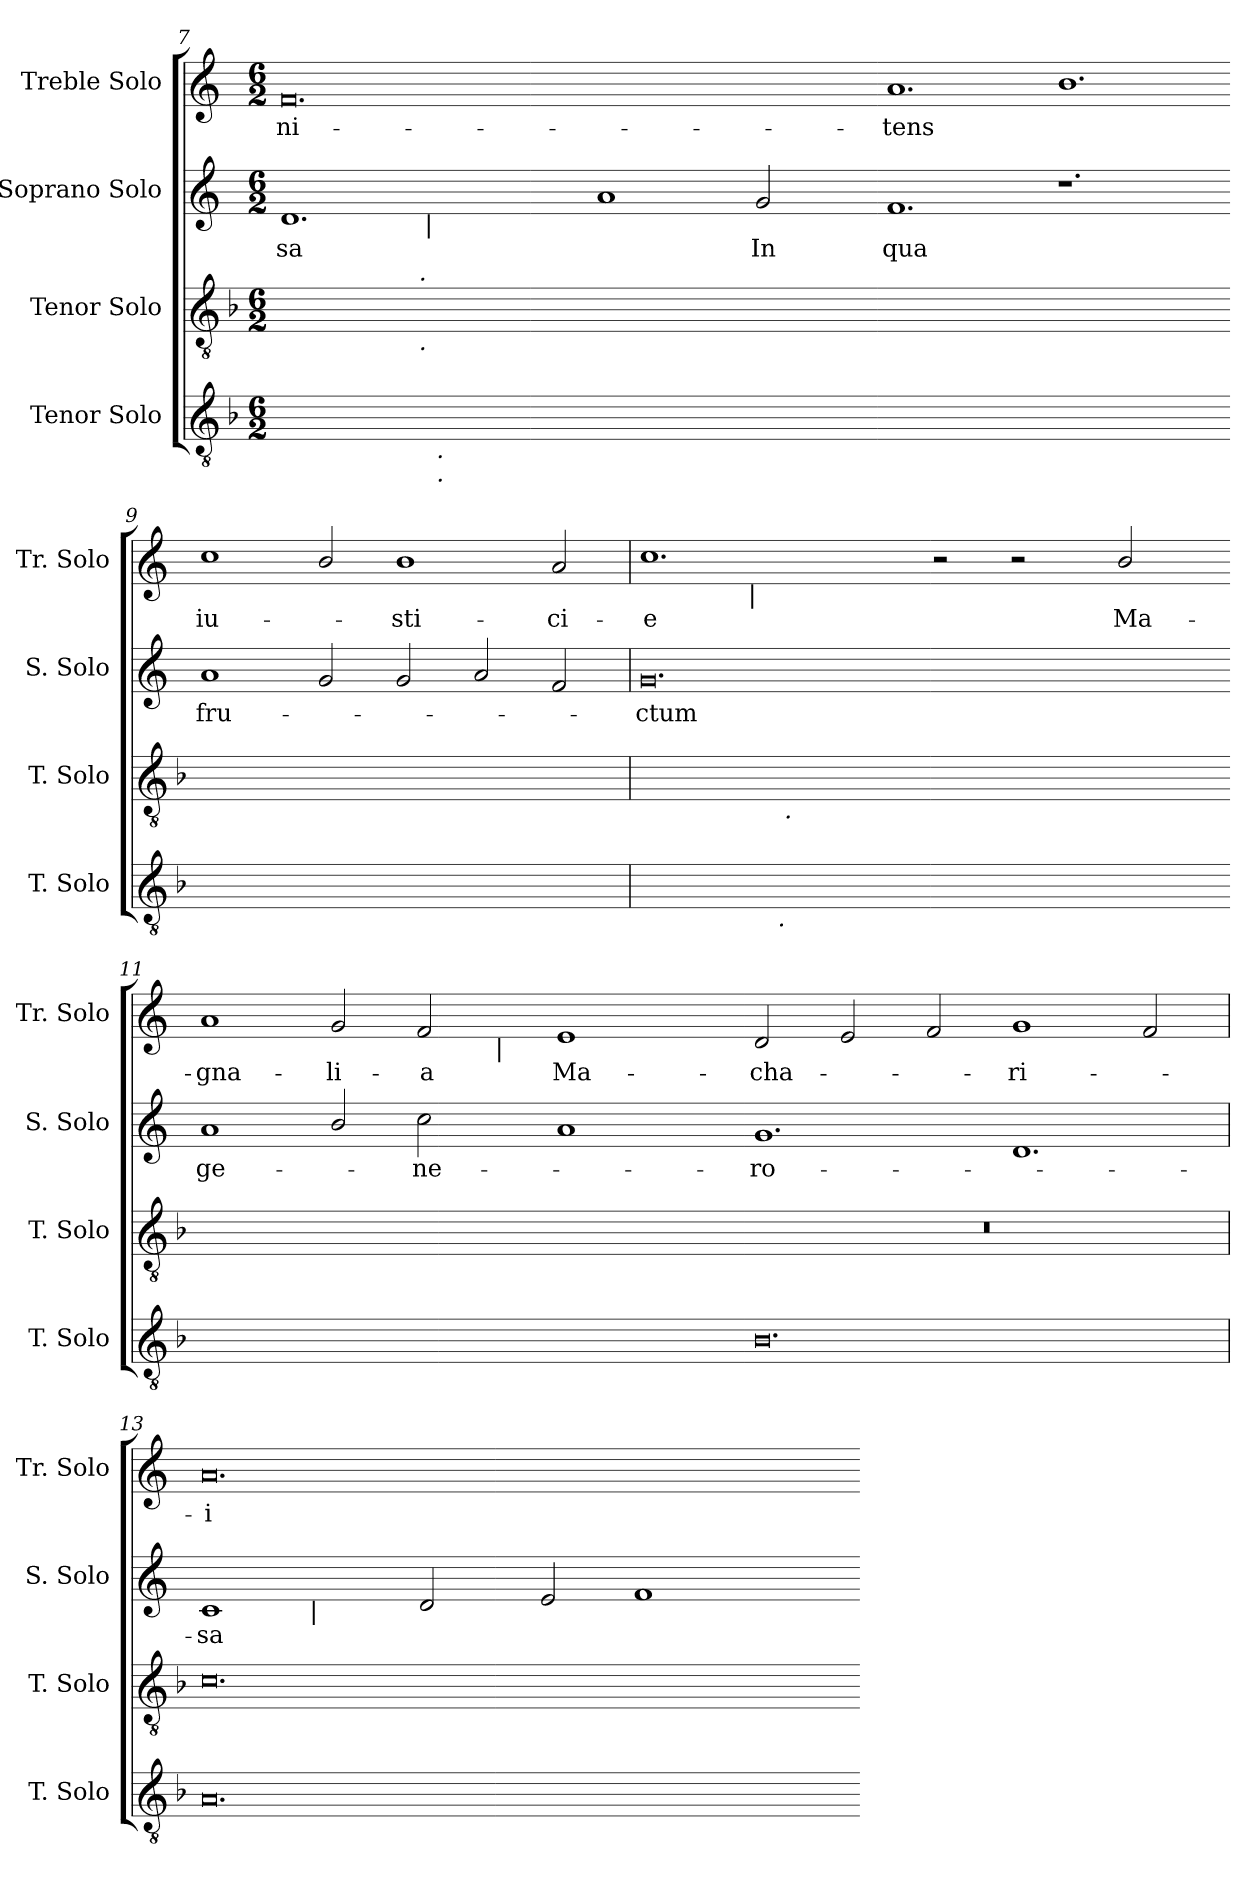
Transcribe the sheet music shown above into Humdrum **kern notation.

**kern	**kern	**kern	**text	**kern	**text
*part4	*part3	*part2	*part2	*part1	*part1
*staff4	*staff3	*staff2	*staff2	*staff1	*staff1
*I"Tenor Solo	*I"Tenor Solo	*I"Soprano Solo	*	*I"Treble Solo	*
*I'T. Solo	*I'T. Solo	*I'S. Solo	*	*I'Tr. Solo	*
!!LO:LB:g=z
*clefGv2	*clefGv2	*clefG2	*	*clefG2	*
*ITrd7c12	*ITrd7c12	*	*	*	*
*k[b-]	*k[b-]	*k[]	*	*k[]	*
*F:	*F:	*C:	*	*C:	*
*M6/2	*M6/2	*M6/2	*	*M6/2	*
=7	=7	=7	=7	=7	=7
!	!	!	!LO:LY:b:color=#000000	!	!
!	!	!	!	!	!LO:LY:b:color=#000000
*^	*^	*^	*	*	*
[>0.Diyy	4ryy	[>0.Fiyy	4ryy	1.di	4ryy	-sa	0.fi	ni-
.	8ryy	.	8ryy	.	8ryy	.	.	.
.	16ryy	.	16ryy	.	16ryy	.	.	.
.	32ryy	.	64ryy	.	64ryy	.	.	.
.	.	.	256ryy	.	128ryy	.	.	.
.	.	.	1024ryy	.	.	.	.	.
!	!	!	!LO:TX:a:i:t=.	!	!	!	!	!
!	!	!	!LO:TX:b:i:t=.	!	!	!	!	!
.	.	.	1ryy	.	.	.	.	.
.	.	.	.	.	512ryy	.	.	.
!	!	!	!	!	!LO:TX:b:i:t=|	!	!	!
.	.	.	.	.	1ryy	.	.	.
.	256.ryy	.	.	.	.	.	.	.
!	!LO:TX:b:i:t=.	!	!	!	!	!	!	!
!	!LO:TX:b:i:t=.	!	!	!	!	!	!	!
.	1ryy	.	.	.	.	.	.	.
.	.	.	1ryy	.	.	.	.	.
.	.	.	.	.	1ryy	.	.	.
.	1ryy	.	.	.	.	.	.	.
.	.	.	.	1ai	.	.	.	.
.	.	.	2ryy	.	.	.	.	.
.	.	.	.	.	2ryy	.	.	.
.	2ryy	.	.	.	.	.	.	.
!	!	!	!	!	!	!LO:LY:b:color=#000000	!	!
.	.	.	.	2gi/	.	In	.	.
.	.	.	32ryy	.	.	.	.	.
.	.	.	.	.	32ryy	.	.	.
.	64ryy	.	.	.	.	.	.	.
.	.	.	128ryy	.	.	.	.	.
.	128ryy	.	.	.	.	.	.	.
.	.	.	.	.	256.ryy	.	.	.
.	.	.	512.ryy	.	.	.	.	.
.	512ryy	.	.	.	.	.	.	.
*v	*v	*	*	*v	*v	*	*	*
*	*v	*v	*	*	*	*
=8-	=8-	=8-	=8-	=8-	=8-
*^	*^	*^	*	*	*
!	!	!	!	!	!	!LO:LY:b:color=#000000	!	!
*v	*v	*	*	*v	*v	*	*	*
*	*v	*v	*	*	*	*
*^	*^	*^	*	*	*
!	!	!	!	!	!	!	!	!LO:LY:b:color=#000000
*v	*v	*	*	*v	*v	*	*	*
*	*v	*v	*	*	*	*
0.Diyy_>	0.Fiyy_>	1.fi	qua	1.ai	-tens
.	.	1.r	.	1.bi	.
=9-	=9-	=9-	=9-	=9-	=9-
!	!	!	!LO:LY:b:color=#000000	!	!
!	!	!	!	!	!LO:LY:b:color=#000000
0.Diyy]	0.Fiyy]	1ai	fru-	1cci	iu-
.	.	2gi/	.	2bi/	.
!	!	!	!	!	!LO:LY:b:color=#000000
.	.	2gi/	.	1bi	-sti-
.	.	2ai/	.	.	.
!	!	!	!	!	!LO:LY:b:color=#000000
.	.	2fi/	.	2ai/	-ci-
=10	=10	=10	=10	=10	=10
!	!	!	!LO:LY:b:color=#000000	!	!
!	!	!	!	!	!LO:LY:b:color=#000000
*^	*^	*	*	*^	*
[>0.Ciyy	4ryy	[>0.Eiyy	4ryy	0.gi	-ctum	1.cci	4ryy	-e
.	8ryy	.	8...ryy	.	.	.	8ryy	.
.	16ryy	.	.	.	.	.	32ryy	.
.	.	.	.	.	.	.	128..ryy	.
!	!	!	!	!	!	!	!LO:TX:b:i:t=|	!
.	.	.	.	.	.	.	1ryy	.
.	32ryy	.	.	.	.	.	.	.
.	256.ryy	.	.	.	.	.	.	.
!	!LO:TX:b:i:t=.	!	!	!	!	!	!	!
.	1ryy	.	.	.	.	.	.	.
!	!	!	!LO:TX:b:i:t=.	!	!	!	!	!
.	.	.	1ryy	.	.	.	.	.
.	.	.	.	.	.	.	1ryy	.
.	1ryy	.	.	.	.	.	.	.
.	.	.	1ryy	.	.	.	.	.
.	.	.	.	.	.	2r	.	.
.	.	.	.	.	.	2r	.	.
.	.	.	.	.	.	.	2ryy	.
.	2ryy	.	.	.	.	.	.	.
.	.	.	2ryy	.	.	.	.	.
!	!	!	!	!	!	!	!	!LO:LY:b:color=#000000
.	.	.	.	.	.	2bi/	.	Ma-
.	.	.	.	.	.	.	16ryy	.
.	64ryy	.	.	.	.	.	.	.
.	.	.	.	.	.	.	64ryy	.
.	.	.	64ryy	.	.	.	.	.
.	128ryy	.	.	.	.	.	.	.
.	512ryy	.	.	.	.	.	512ryy	.
*v	*v	*	*	*	*	*	*	*
*	*v	*v	*	*	*	*	*
=11-	=11-	=11-	=11-	=11-	=11-	=11-
*^	*^	*	*	*	*	*
!	!	!	!	!	!LO:LY:b:color=#000000	!	!	!
*v	*v	*	*	*	*	*	*	*
*	*v	*v	*	*	*	*	*
*^	*^	*	*	*	*	*
!	!	!	!	!	!	!	!	!LO:LY:b:color=#000000
*v	*v	*	*	*	*	*	*	*
*	*v	*v	*	*	*	*	*
0.Ciyy]	0.Eiyy]	1ai	ge-	1ai	1ryy	-gna-
!	!	!	!	!	!	!LO:LY:b:color=#000000
.	.	2bi/	.	2gi/	2ryy	-li-
!	!	!	!LO:LY:b:color=#000000	!	!	!
!	!	!	!	!	!	!LO:LY:b:color=#000000
.	.	2cci\	-ne-	2fi/	8ryy	-a
.	.	.	.	.	16ryy	.
.	.	.	.	.	64ryy	.
.	.	.	.	.	256.ryy	.
!	!	!	!	!	!LO:TX:b:i:t=|	!
.	.	.	.	.	1ryy	.
!	!	!	!	!	!	!LO:LY:b:color=#000000
.	.	1ai	.	1ei	.	Ma-
.	.	.	.	.	4ryy	.
.	.	.	.	.	32ryy	.
.	.	.	.	.	128ryy	.
.	.	.	.	.	512ryy	.
=12-	=12-	=12-	=12-	=12-	=12-	=12-
!	!LO:N:vis=1	!	!	!	!	!
*	*	*	*	*v	*v	*
*	*	*	*	*^	*
!	!	!	!LO:LY:b:color=#000000	!	!	!
*	*	*	*	*v	*v	*
*	*	*	*	*^	*
!	!	!	!	!	!	!LO:LY:b:color=#000000
*	*	*	*	*v	*v	*
0.BB-i	0.r	1.gi	-ro-	2di/	-cha-
.	.	.	.	2ei/	.
.	.	.	.	2fi/	.
!	!	!	!	!	!LO:LY:b:color=#000000
.	.	1.di	.	1gi	-ri-
.	.	.	.	2fi/	.
!!LO:LB:g=z
=13	=13	=13	=13	=13	=13
!	!	!	!LO:LY:b:color=#000000	!	!
!	!	!	!	!	!LO:LY:b:color=#000000
*	*	*^	*	*	*
0.AAi	0.Ci	1ci	4ryy	-sa	0.ai	-i
.	.	.	16ryy	.	.	.
.	.	.	32ryy	.	.	.
.	.	.	512ryy	.	.	.
!	!	!	!LO:TX:b:i:t=|	!	!	!
.	.	.	1ryy	.	.	.
.	.	2di/	.	.	.	.
.	.	.	1ryy	.	.	.
.	.	2ei/	.	.	.	.
.	.	1fi	.	.	.	.
.	.	.	2ryy	.	.	.
.	.	.	8ryy	.	.	.
.	.	.	64...ryy	.	.	.
*	*	*v	*v	*	*	*
=-	=-	=-	=-	=-	=-
*-	*-	*-	*-	*-	*-
